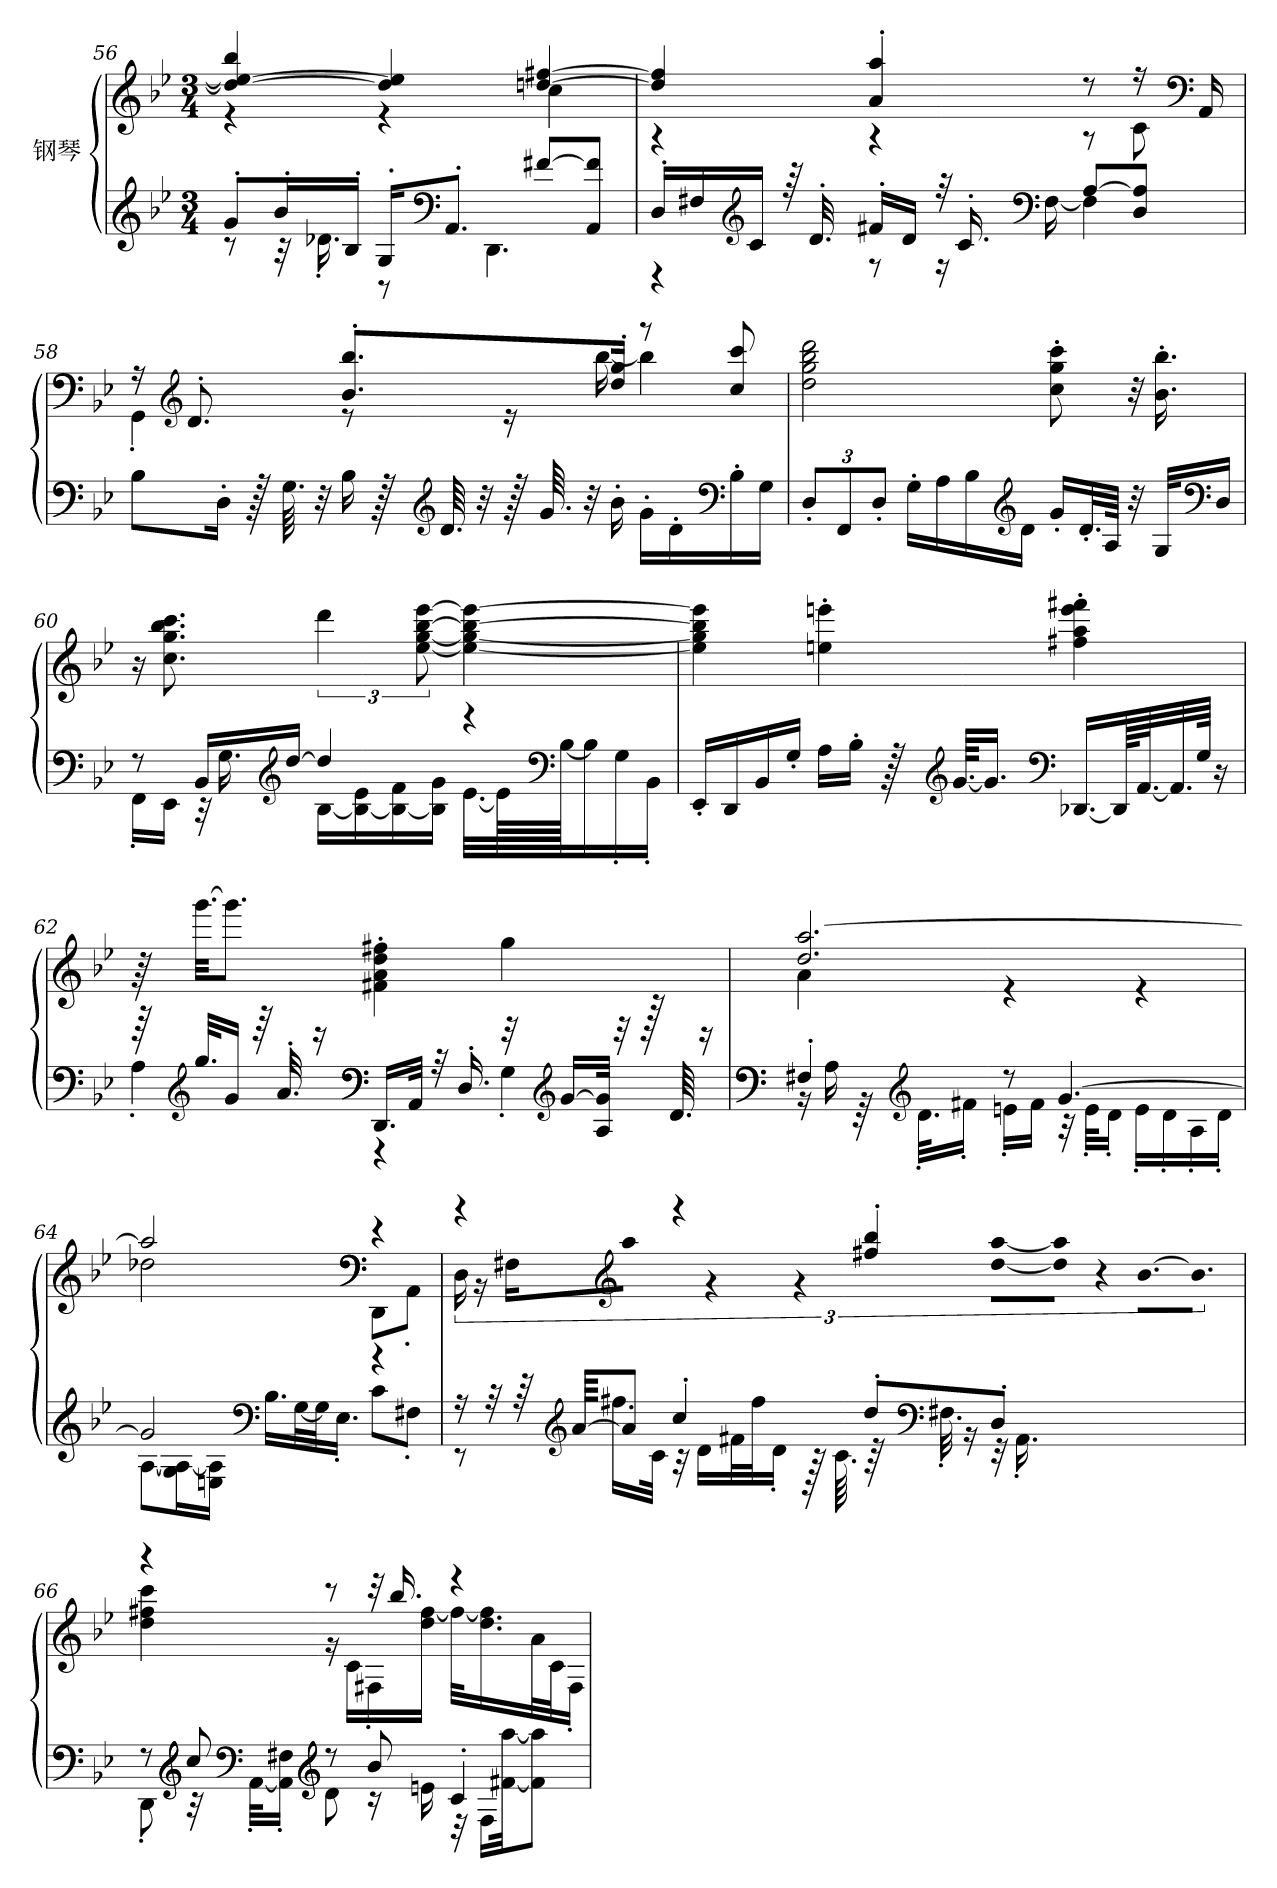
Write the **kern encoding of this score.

**kern	**kern
*part1	*part1
*staff2	*staff1
*I"钢琴	*
*clefG2	*clefG2
*k[b-e-]	*k[b-e-]
*M3/4	*M3/4
=56	=56
*^	*^
8g'/L	8r	4dd-/_ 4ee/_ 4bb-/	4r
16b-'/L	32r	.	.
.	16.d-X'\	.	.
16B-'/JJ	.	.	.
16G'/KL	8r	4dd-/] 4ee/]	4r
*clefF4	*	*	*
8.AA'/J	.	.	.
.	4.DD\	.	.
[8f#X/L	.	[4ddn/ [4ff#X/	4cc\
8AA/ 8f#/]J	.	.	.
!!LO:LB:g=z	!!
=57	=57	=57	=57
16D'/LL	4r	4dd/] 4ff#/]	4r
16F#X/	.	.	.
*clefG2	*	*	*
16c/JJ	.	.	.
64r	.	.	.
32.d'/	.	.	.
16f#X'/LL	8r	4a/' 4aa/'	4r
16d/JJ	.	.	.
32r	16r	.	.
16.c'/	.	.	.
*clefF4	*	*	*
.	[16F#\	.	.
[8A/L	4F#\]	8r	8r
8D/ 8A/]J	.	16r	8c\
*	*	*clefF4	*
.	.	16AA/	.
*v	*v	*	*
!!LO:LB:g=z	!!
=58	=58	=58
8B-\L	16r	4GG'\
*	*clefG2	*
.	8.d'/	.
16D'\Jk	.	.
128r	.	.
64.G\	.	.
32r	.	.
16B-\	8.b-/' 8.bb-/'L	8r
128r	.	.
*clefG2	*	*
64.d/	.	.
32r	.	.
128r	.	16r
64.g/	.	.
32r	.	.
16b-'\	16dd/' 16gg/'Jk	[16bb-\
16g'\LL	8r	4bb-\]
16d'\	.	.
*clefF4	*	*
16B-'\	8cc/ 8ccc/	.
16G\JJ	.	.
*	*v	*v
=59	=59
*Xbrackettup	*
12D'/L	2dd\ 2gg\ 2bb-\ 2ddd\
12FF/	.
12D'/J	.
16G'\LL	.
16A\	.
16B-\	.
*clefG2	*
16d\JJ	.
16g'/LL	8cc\' 8gg\' 8ccc\'
32.d'/L	.
64A/JJJk	.
32r	32r
32G/KLL	16.b-\' 16.bb-\'
*clefF4	*
16D/JJ	.
!!LO:LB:g=z
=60	=60
*^	*
8r	16FF'\LL	16r
.	16EE-\JJ	8.cc\ 8.gg\ 8.bb-\ 8.ccc\
16BB-/LL	32r	.
.	16.G\	.
*clefG2	*	*
[16dd/JJ	.	.
4dd/]	[16B-\LL	6ddd\
.	16B-\_ 16e-\	.
.	16B-\_ 16f\	.
.	.	[12ee-\ [12gg\ [12bb-\ [12eee-\
.	16B-\] 16g\JJ	.
4r	[32.e-\LLL	4ee-\_ 4gg\_ 4bb-\_ 4eee-\_
.	128e-\LL]	.
*clefF4	*	*
.	[128B-\JJJ	.
.	16B-\]	.
.	16G'\	.
.	16BB-'\JJ	.
*v	*v	*
!!LO:PB:g=z
=61	=61
16EE-'/LL	4ee-\] 4gg\] 4bb-\] 4eee-\]
16DD/	.
16BB-/	.
16G'/JJ	.
16A\LL	4een\' 4eeen\'
16B-'\JJ	.
128r	.
*clefG2	*
[64.g/KKLL	.
16.g/JJ]	.
*clefF4	*
[16.DD-X/LL	4ff#X\' 4aa\' 4eee\' 4fff#X\'
128DD-/KLL]	.
[64.AA/J	.
32.AA/]	.
64G/JJJk	.
16r	.
!!LO:LB:g=z
=62	=62
*^	*
64r	4A'\	64r
*clefG2	*	*
32.gg/KLL	.	[32.ggg\KKL
16g/JJ	.	8.ggg\J]
64r	.	.
32.a'/	.	.
16r	.	.
*clefF4	*	*
16.DD/LL	4r	4f#X\' 4a\' 4dd\' 4ff#X\'
32AA/JJk	.	.
32r	.	.
16.D'/	.	.
32r	4G'\	4gg\
*clefG2	*	*
[16g/LL	.	.
32A/ 32g/]JJk	.	.
32r	.	.
128r	.	.
64.d/	.	.
16r	.	.
!!LO:LB:g=z
=63	=63	=63
*clefF4	*	*
*	*	*^
4F#X'/	16r	2.dd/ [2.aa/	4a\
.	16A\	.	.
.	64r	.	.
*clefG2	*	*	*
.	32.d'\KLL	.	.
.	16f#X'\JJ	.	.
8r	16en'\LL	.	4r
.	16f#\JJ	.	.
[4.g/	32r	.	.
.	32e'\KLL	.	.
.	16d'\JJ	.	.
.	16e'\LL	.	4r
.	16d'\	.	.
.	16A'\	.	.
.	16d'\JJ	.	.
=64	=64	=64	=64
2g/]	[8A\L	2aa/]	2dd-X\
.	16G\ 16A\_L	.	.
.	16En\ 16A\]JJ	.	.
*clefF4	*	*	*
.	16.B-\LL	.	.
.	[32G\L	.	.
.	32G\J]	.	.
.	16.E'\JJ	.	.
*	*	*clefF4	*
4r	8c\L	4r	8DD\L
.	8F#X'\J	.	8AA'\J
!!LO:LB:g=z	!!
=65	=65	=65	=65
16r	8r	4r	24D\
.	.	.	24r
32r	.	.	.
.	.	.	24F#X\KL
64r	.	.	.
*clefG2	*	*	*
[64a/KKKL	.	.	.
*	*	*clefG2	*
8a/J]	16.ff#X\LL	.	8aa\J
.	32c\JJk	.	.
4cc'/	32r	4r	16r
.	16d\LL	.	.
.	.	.	32r
.	32f#X\L	.	[32dd\ [32aa\KKL
.	32ff#\J	.	8dd\] 8aa\]J
.	16d'\JJ	.	.
.	128r	.	.
.	64.c\	.	.
8dd'/L	64r	4ff#X/' 4bb-/'	64r
*clefF4	*	*	*
.	32.F#X'\	.	[32.b-\KKL
.	16r	.	8.b-\J]
8D'/J	32r	.	.
.	16.AA'\	.	.
!!LO:LB:g=z	!!
=66	=66	=66	=66
8r	8DD'\	4r	4dd\ 4ff#X\ 4ccc\
*clefG2	*	*	*
8cc/	32r	.	.
*clefF4	*	*	*
.	[32AA'\KLL	.	.
.	16AA\]' 16F#X\'JJ	.	.
*clefG2	*	*	*
8r	8d\	8r	16r
.	.	.	16c\LL
8b-/	16r	32r	16F#X'\
.	.	16.bb-/	.
.	16en\	.	16dd\ [16ff#\JJ
4c'/	32r	4r	32ff#\KLL_
.	16F#\LL	.	16.dd\ 16.ff#\]
.	[32f#X\ [32aa\JK	.	.
.	8f#\] 8aa\]J	.	32a\L
.	.	.	32c\J
.	.	.	16F#'\JJ
*v	*v	*	*
*	*v	*v
=	=
*-	*-
